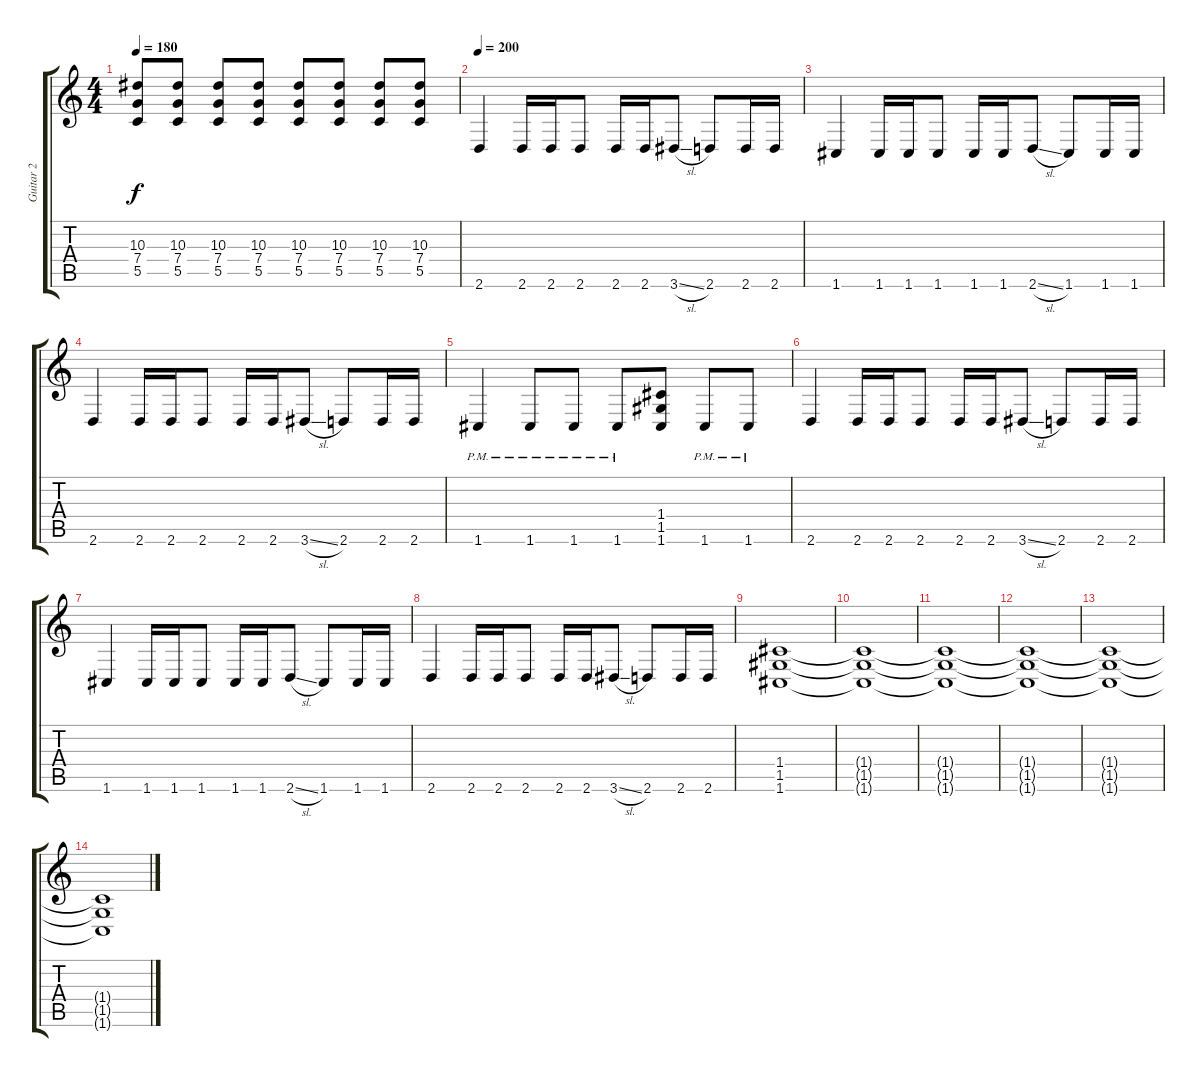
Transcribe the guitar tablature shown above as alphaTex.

\track ("Guitar 2" "Guitar 2") {instrument distortionguitar}
\staff {score tabs}
\tuning (D4 A3 F3 C3 G2 C2) {hide}
\ts (4 4)
\tempo 180
\clef g2
\ks c
(10.3 7.4 5.5).8{dy f} (10.3 7.4 5.5).8 (10.3 7.4 5.5).8 (10.3 7.4 5.5).8 (10.3 7.4 5.5).8 (10.3 7.4 5.5).8 (10.3 7.4 5.5).8 (10.3 7.4 5.5).8 |
\tempo 200
2.6.4 2.6.16 2.6.16 2.6.8 2.6.16 2.6.16 3.6{sl}.8 2.6.8 2.6.16 2.6.16 |
1.6.4 1.6.16 1.6.16 1.6.8 1.6.16 1.6.16 2.6{sl}.8 1.6.8 1.6.16 1.6.16 |
2.6.4 2.6.16 2.6.16 2.6.8 2.6.16 2.6.16 3.6{sl}.8 2.6.8 2.6.16 2.6.16 |
1.6{pm}.4 1.6{pm}.8 1.6{pm}.8 1.6{pm}.8 (1.4 1.5 1.6).8 1.6{pm}.8 1.6{pm}.8 |
2.6.4 2.6.16 2.6.16 2.6.8 2.6.16 2.6.16 3.6{sl}.8 2.6.8 2.6.16 2.6.16 |
1.6.4 1.6.16 1.6.16 1.6.8 1.6.16 1.6.16 2.6{sl}.8 1.6.8 1.6.16 1.6.16 |
2.6.4 2.6.16 2.6.16 2.6.8 2.6.16 2.6.16 3.6{sl}.8 2.6.8 2.6.16 2.6.16 |
(1.4 1.5 1.6).1{volume 4} |
(1.4{t} 1.5{t} 1.6{t}).1 |
(1.4{t} 1.5{t} 1.6{t}).1 |
(1.4{t} 1.5{t} 1.6{t}).1 |
(1.4{t} 1.5{t} 1.6{t}).1{volume 0} |
(1.4{t} 1.5{t} 1.6{t}).1
